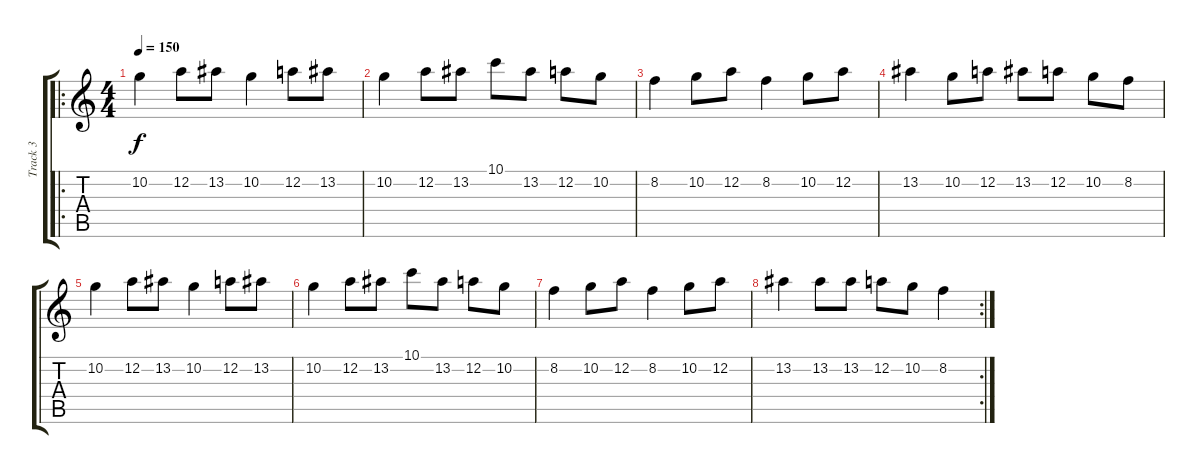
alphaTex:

\track ("Track 3" "Track 3") {instrument distortionguitar}
\staff {score tabs}
\tuning (D4 A3 F3 C3 G2 D2) {hide}
\ro
\ts (4 4)
\tempo 150
\clef g2
\ks c
10.2.4{dy f} 12.2.8 13.2.8 10.2.4 12.2.8 13.2.8 |
10.2.4 12.2.8 13.2.8 10.1.8 13.2.8 12.2.8 10.2.8 |
8.2.4 10.2.8 12.2.8 8.2.4 10.2.8 12.2.8 |
13.2.4 10.2.8 12.2.8 13.2.8 12.2.8 10.2.8 8.2.8 |
10.2.4 12.2.8 13.2.8 10.2.4 12.2.8 13.2.8 |
10.2.4 12.2.8 13.2.8 10.1.8 13.2.8 12.2.8 10.2.8 |
8.2.4 10.2.8 12.2.8 8.2.4 10.2.8 12.2.8 |
\rc 2
13.2.4 13.2.8 13.2.8 12.2.8 10.2.8 8.2.4
